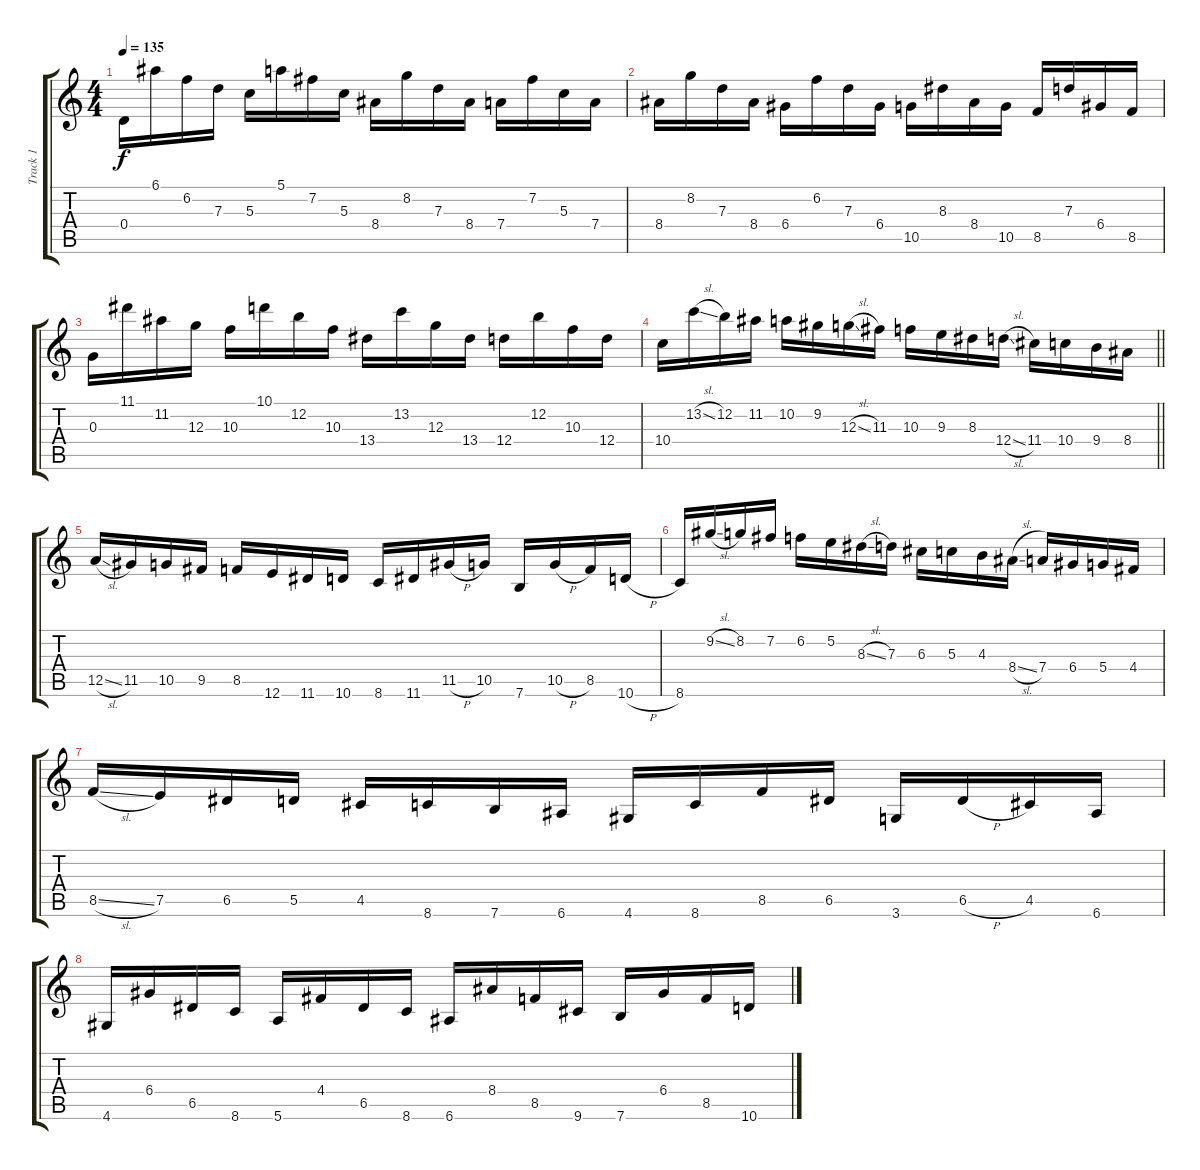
\track ("Track 1" "Track 1") {instrument distortionguitar}
\staff {score tabs}
\tuning (E4 B3 G3 D3 A2 E2) {hide}
\ts (4 4)
\tempo 135
\clef g2
\ks c
0.4.16{dy f} 6.1.16 6.2.16 7.3.16 5.3.16 5.1.16 7.2.16 5.3.16 8.4.16 8.2.16 7.3.16 8.4.16 7.4.16 7.2.16 5.3.16 7.4.16 |
8.4.16 8.2.16 7.3.16 8.4.16 6.4.16 6.2.16 7.3.16 6.4.16 10.5.16 8.3.16 8.4.16 10.5.16 8.5.16 7.3.16 6.4.16 8.5.16 |
0.3.16 11.1.16 11.2.16 12.3.16 10.3.16 10.1.16 12.2.16 10.3.16 13.4.16 13.2.16 12.3.16 13.4.16 12.4.16 12.2.16 10.3.16 12.4.16 |
\barLineRight lightlight
10.4.16 13.2{sl}.16 12.2.16 11.2.16 10.2.16 9.2.16 12.3{sl}.16 11.3.16 10.3.16 9.3.16 8.3.16 12.4{sl}.16 11.4.16 10.4.16 9.4.16 8.4.16 |
12.5{sl}.16 11.5.16 10.5.16 9.5.16 8.5.16 12.6.16 11.6.16 10.6.16 8.6.16 11.6.16 11.5{h}.16 10.5.16 7.6.16 10.5{h}.16 8.5.16 10.6{h}.16 |
8.6.16 9.2{sl}.16 8.2.16 7.2.16 6.2.16 5.2.16 8.3{sl}.16 7.3.16 6.3.16 5.3.16 4.3.16 8.4{sl}.16 7.4.16 6.4.16 5.4.16 4.4.16 |
8.5{sl}.16 7.5.16 6.5.16 5.5.16 4.5.16 8.6.16 7.6.16 6.6.16 4.6.16 8.6.16 8.5.16 6.5.16 3.6.16 6.5{h}.16 4.5.16 6.6.16 |
4.6.16 6.4.16 6.5.16 8.6.16 5.6.16 4.4.16 6.5.16 8.6.16 6.6.16 8.4.16 8.5.16 9.6.16 7.6.16 6.4.16 8.5.16 10.6.16
